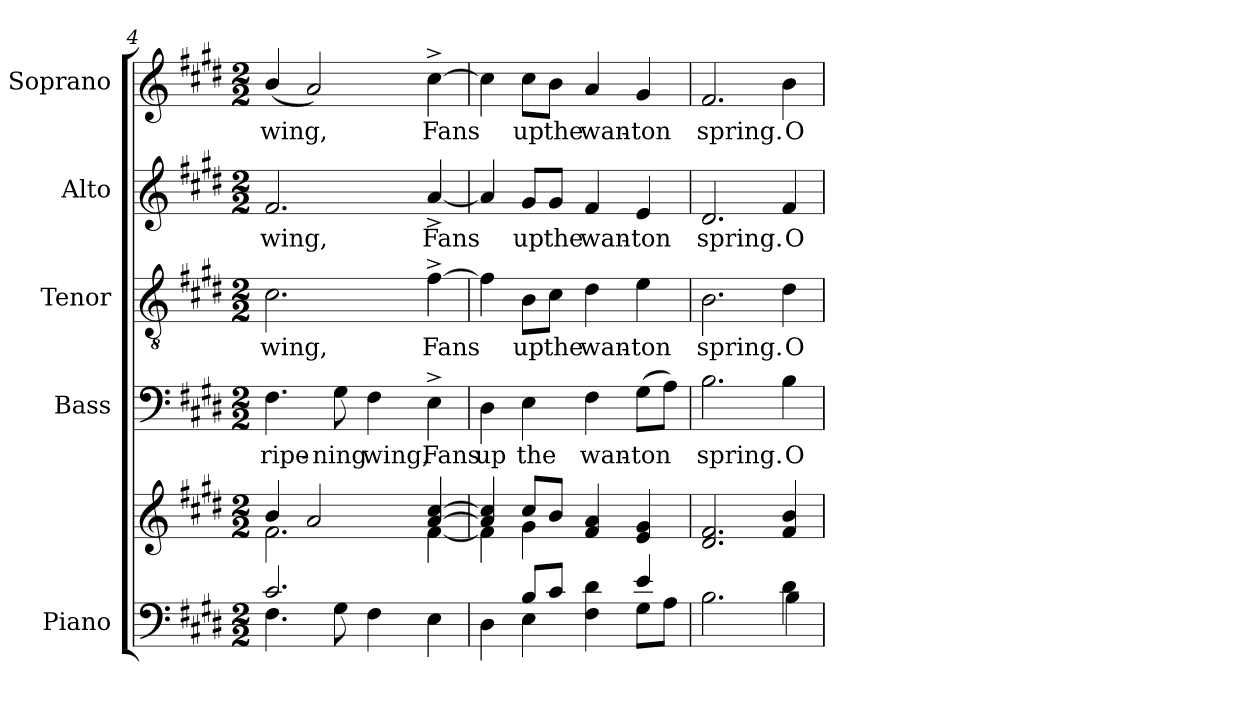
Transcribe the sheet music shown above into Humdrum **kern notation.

**kern	**kern	**kern	**text	**kern	**text	**kern	**text	**kern	**text
*part5	*part5	*part4	*part4	*part3	*part3	*part2	*part2	*part1	*part1
*staff6	*staff5	*staff4	*staff4	*staff3	*staff3	*staff2	*staff2	*staff1	*staff1
*I"Piano	*	*I"Bass	*	*I"Tenor	*	*I"Alto	*	*I"Soprano	*
*I'Pno.	*	*I'B.	*	*I'T.	*	*I'A.	*	*I'S.	*
*clefF4	*clefG2	*clefF4	*	*clefGv2	*	*clefG2	*	*clefG2	*
*	*	*	*	*ITrd7c12	*	*	*	*	*
*k[f#c#g#d#]	*k[f#c#g#d#]	*k[f#c#g#d#]	*	*k[f#c#g#d#]	*	*k[f#c#g#d#]	*	*k[f#c#g#d#]	*
*E:	*E:	*E:	*	*E:	*	*E:	*	*E:	*
*M2/2	*M2/2	*M2/2	*	*M2/2	*	*M2/2	*	*M2/2	*
=4	=4	=4	=4	=4	=4	=4	=4	=4	=4
*^	*^	*	*	*	*	*	*	*	*
!	!	!	!	!	!LO:LY:b:color=#000000	!	!	!	!	!	!
!	!	!	!	!	!	!	!LO:LY:b:color=#000000	!	!	!	!
!	!	!	!	!	!	!	!	!	!LO:LY:b:color=#000000	!	!
!	!	!	!	!	!	!	!	!	!	!	!LO:LY:b:color=#000000
2.c#i/	4.F#i\	4bi/	2.f#i\	4.F#i\	ripe-	2.C#i\	wing,	2.f#i/	wing,	(4bi/	wing,
.	.	2ai/	.	.	.	.	.	.	.	2ai/)	.
!	!	!	!	!	!LO:LY:b:color=#000000	!	!	!	!	!	!
.	8G#i\	.	.	8G#i\	-ning	.	.	.	.	.	.
!	!	!	!	!	!LO:LY:b:color=#000000	!	!	!	!	!	!
.	4F#i\	.	.	4F#i\	wing,	.	.	.	.	.	.
!	!	!	!	!	!LO:LY:b:color=#000000	!	!	!	!	!	!
!	!	!	!	!	!	!	!LO:LY:b:color=#000000	!	!	!	!
!	!	!	!	!	!	!	!	!	!LO:LY:b:color=#000000	!	!
!	!	!	!	!	!	!	!	!	!	!	!LO:LY:b:color=#000000
4ryy	4Ei\	[4ai/ [4cc#i	[4f#i\	4E^i\	Fans	[4F#^i\	Fans	[4a^i/	Fans	[4cc#^i\	Fans
=5	=5	=5	=5	=5	=5	=5	=5	=5	=5	=5	=5
*	*	*	*^	*	*	*	*	*	*	*	*
!	!	!	!	!	!	!LO:LY:b:color=#000000	!	!	!	!	!	!
4ryy	4D#i\	4ai/] 4cc#i]	4ryy	4f#i\]	4D#i\	up	4F#i\]	.	4ai/]	.	4cc#i\]	.
!	!	!	!	!	!	!LO:LY:b:color=#000000	!	!	!	!	!	!
!	!	!	!	!	!	!	!	!LO:LY:b:color=#000000	!	!	!	!
!	!	!	!	!	!	!	!	!	!	!LO:LY:b:color=#000000	!	!
!	!	!	!	!	!	!	!	!	!	!	!	!LO:LY:b:color=#000000
8Bi/L	4Ei\	8cc#i/L	4g#i\	2.ryy	4Ei\	the	8BBi\L	up	8g#i/L	up	8cc#i\L	up
!	!	!	!	!	!	!	!	!LO:LY:b:color=#000000	!	!	!	!
!	!	!	!	!	!	!	!	!	!	!LO:LY:b:color=#000000	!	!
!	!	!	!	!	!	!	!	!	!	!	!	!LO:LY:b:color=#000000
8c#i/J	.	8bi/J	.	.	.	.	8C#i\J	the	8g#i/J	the	8bi\J	the
!	!	!	!	!	!	!LO:LY:b:color=#000000	!	!	!	!	!	!
!	!	!	!	!	!	!	!	!LO:LY:b:color=#000000	!	!	!	!
!	!	!	!	!	!	!	!	!	!	!LO:LY:b:color=#000000	!	!
!	!	!	!	!	!	!	!	!	!	!	!	!LO:LY:b:color=#000000
4ryy	4F#i\ 4d#i	4f#i/ 4ai	2ryy	.	4F#i\	wan-	4D#i\	wan-	4f#i/	wan-	4ai/	wan-
!	!	!	!	!	!	!LO:LY:b:color=#000000	!	!	!	!	!	!
!	!	!	!	!	!	!	!	!LO:LY:b:color=#000000	!	!	!	!
!	!	!	!	!	!	!	!	!	!	!LO:LY:b:color=#000000	!	!
!	!	!	!	!	!	!	!	!	!	!	!	!LO:LY:b:color=#000000
4ei/	8G#i\L	4ei/ 4g#i	.	.	(8G#i\L	-ton	4Ei\	-ton	4ei/	-ton	4g#i/	-ton
.	8Ai\J	.	.	.	8Ai\J)	.	.	.	.	.	.	.
*	*	*v	*v	*v	*	*	*	*	*	*	*	*
=6	=6	=6	=6	=6	=6	=6	=6	=6	=6	=6
!	!	!	!	!LO:LY:b:color=#000000	!	!	!	!	!	!
!	!	!	!	!	!	!LO:LY:b:color=#000000	!	!	!	!
!	!	!	!	!	!	!	!	!LO:LY:b:color=#000000	!	!
!	!	!	!	!	!	!	!	!	!	!LO:LY:b:color=#000000
2.Bi\	2.ryy	2.d#i/ 2.f#i	2.Bi\	spring.	2.BBi\	spring.	2.d#i/	spring.	2.f#i/	spring.
!	!	!	!	!LO:LY:b:color=#000000	!	!	!	!	!	!
!	!	!	!	!	!	!LO:LY:b:color=#000000	!	!	!	!
!	!	!	!	!	!	!	!	!LO:LY:b:color=#000000	!	!
!	!	!	!	!	!	!	!	!	!	!LO:LY:b:color=#000000
4d#i\	4Bi\	4f#i/ 4bi	4Bi\	O	4D#i\	O	4f#i/	O	4bi\	O
*v	*v	*	*	*	*	*	*	*	*	*
=	=	=	=	=	=	=	=	=	=
*-	*-	*-	*-	*-	*-	*-	*-	*-	*-
